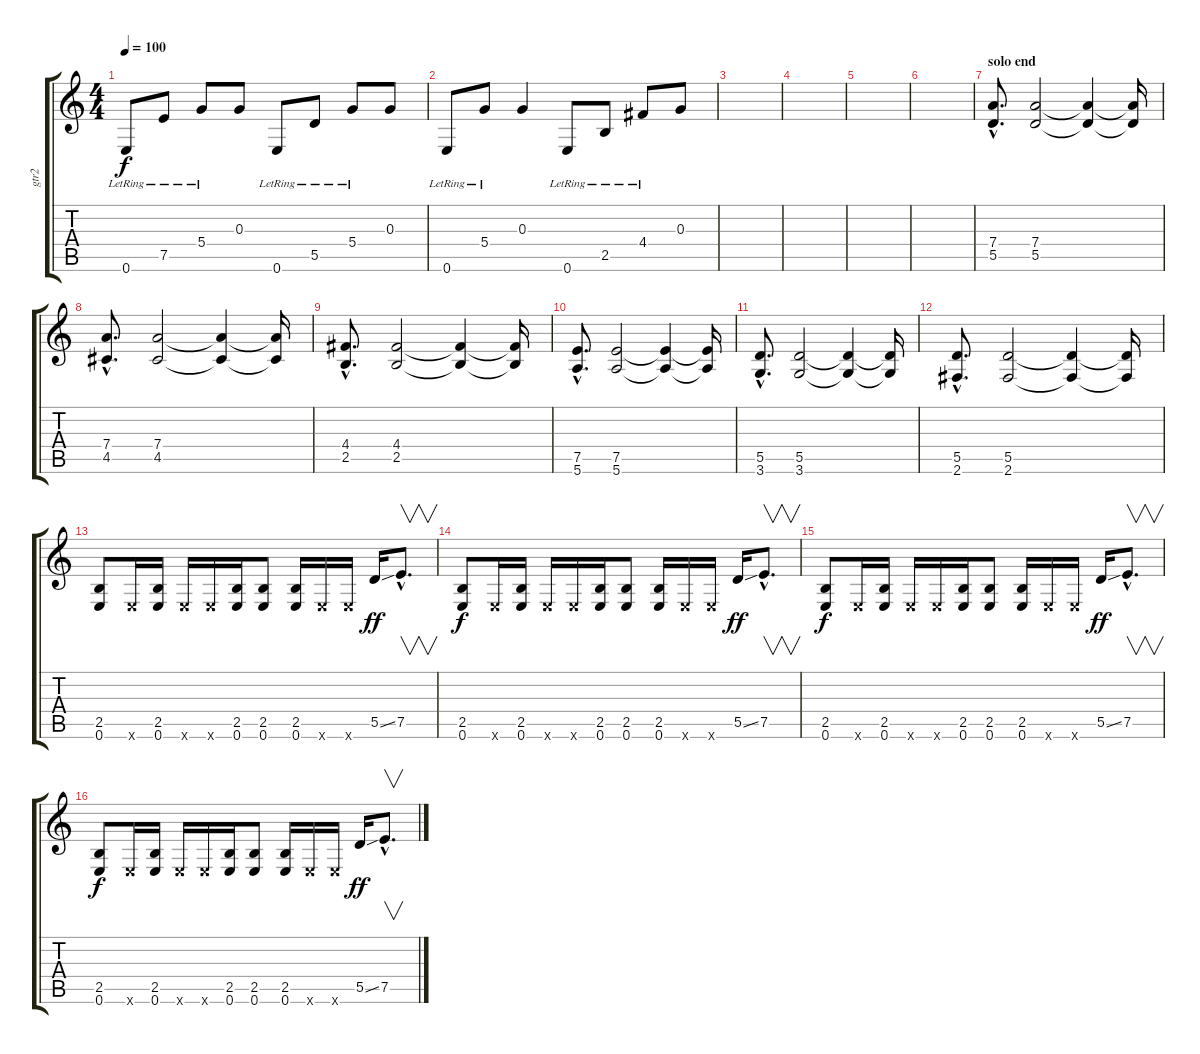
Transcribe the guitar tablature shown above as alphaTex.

\track ("gtr2" "gtr2") {instrument overdrivenguitar}
\staff {score tabs}
\tuning (E4 B3 G3 D3 A2 E2) {hide}
\ts (4 4)
\tempo 100
\clef g2
\ks c
0.6{lr}.8{dy f instrument acousticguitarsteel} 7.5{lr}.8 5.4{lr}.8 0.3.8 0.6{lr}.8 5.5{lr}.8 5.4{lr}.8 0.3.8 |
0.6{lr}.8 5.4{lr}.8 0.3.4 0.6{lr}.8 2.5{lr}.8 4.4{lr}.8 0.3.8 |
|
|
|
|
\section ("" "solo end")
(7.4{hac} 5.5{hac}).8{d instrument overdrivenguitar} (7.4 5.5).2 (7.4{t} 5.5{t}).4 (7.4{t} 5.5{t}).16 |
(7.4{hac} 4.5{hac}).8{d} (7.4 4.5).2 (7.4{t} 4.5{t}).4 (7.4{t} 4.5{t}).16 |
(4.4{hac} 2.5{hac}).8{d} (4.4 2.5).2 (4.4{t} 2.5{t}).4 (4.4{t} 2.5{t}).16 |
(7.5{hac} 5.6{hac}).8{d} (7.5 5.6).2 (7.5{t} 5.6{t}).4 (7.5{t} 5.6{t}).16 |
(5.5{hac} 3.6{hac}).8{d} (5.5 3.6).2 (5.5{t} 3.6{t}).4 (5.5{t} 3.6{t}).16 |
(5.5{hac} 2.6{hac}).8{d} (5.5 2.6).2 (5.5{t} 2.6{t}).4 (5.5{t} 2.6{t}).16 |
(2.5 0.6).8{instrument distortionguitar} 0.6{x}.16 (2.5 0.6).16 0.6{x}.16 0.6{x}.16 (2.5 0.6).16 (2.5 0.6).8 (2.5 0.6).16 0.6{x}.16 0.6{x}.16 5.5{ss}.16{dy ff} 7.5{hac}.8{v d} |
(2.5 0.6).8{dy f instrument distortionguitar} 0.6{x}.16 (2.5 0.6).16 0.6{x}.16 0.6{x}.16 (2.5 0.6).16 (2.5 0.6).8 (2.5 0.6).16 0.6{x}.16 0.6{x}.16 5.5{ss}.16{dy ff} 7.5{hac}.8{v d} |
(2.5 0.6).8{dy f instrument distortionguitar} 0.6{x}.16 (2.5 0.6).16 0.6{x}.16 0.6{x}.16 (2.5 0.6).16 (2.5 0.6).8 (2.5 0.6).16 0.6{x}.16 0.6{x}.16 5.5{ss}.16{dy ff} 7.5{hac}.8{v d} |
(2.5 0.6).8{dy f instrument distortionguitar} 0.6{x}.16 (2.5 0.6).16 0.6{x}.16 0.6{x}.16 (2.5 0.6).16 (2.5 0.6).8 (2.5 0.6).16 0.6{x}.16 0.6{x}.16 5.5{ss}.16{dy ff} 7.5{hac}.8{v d}
